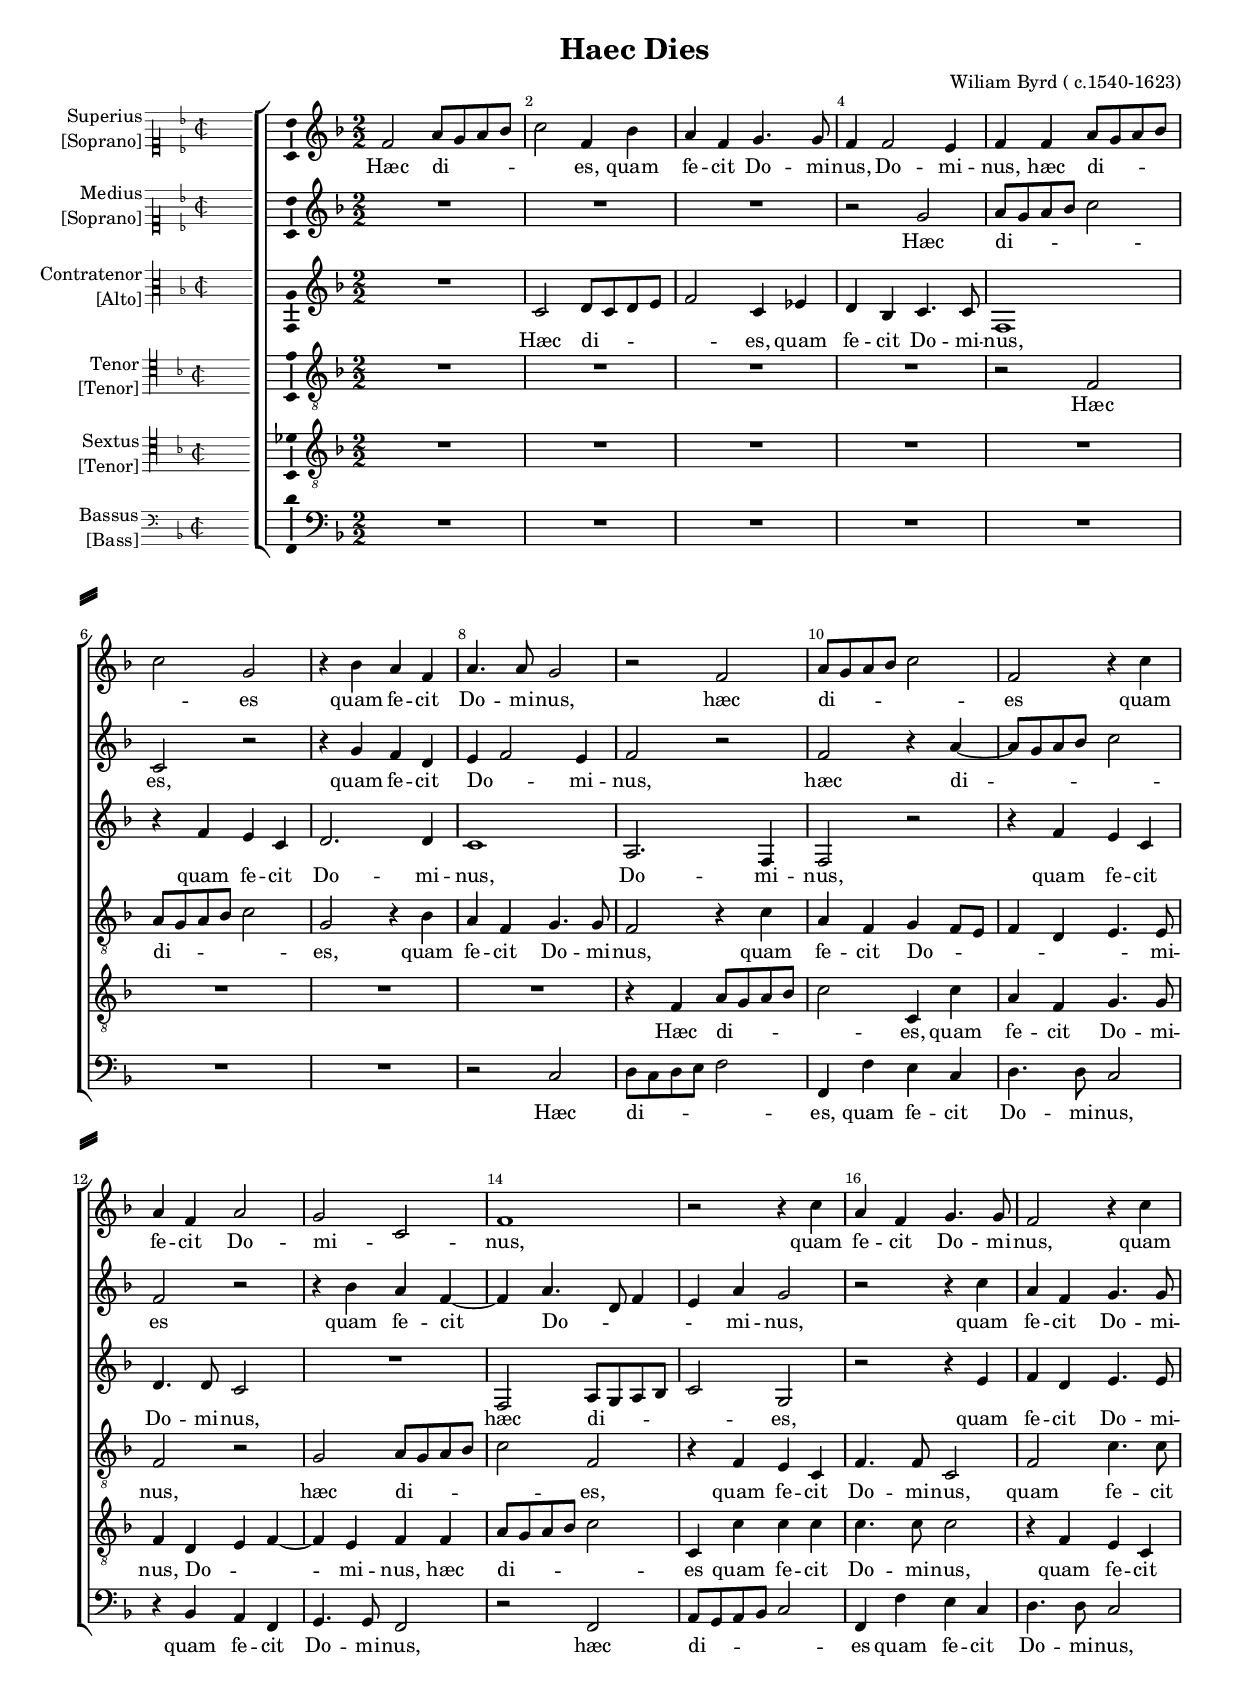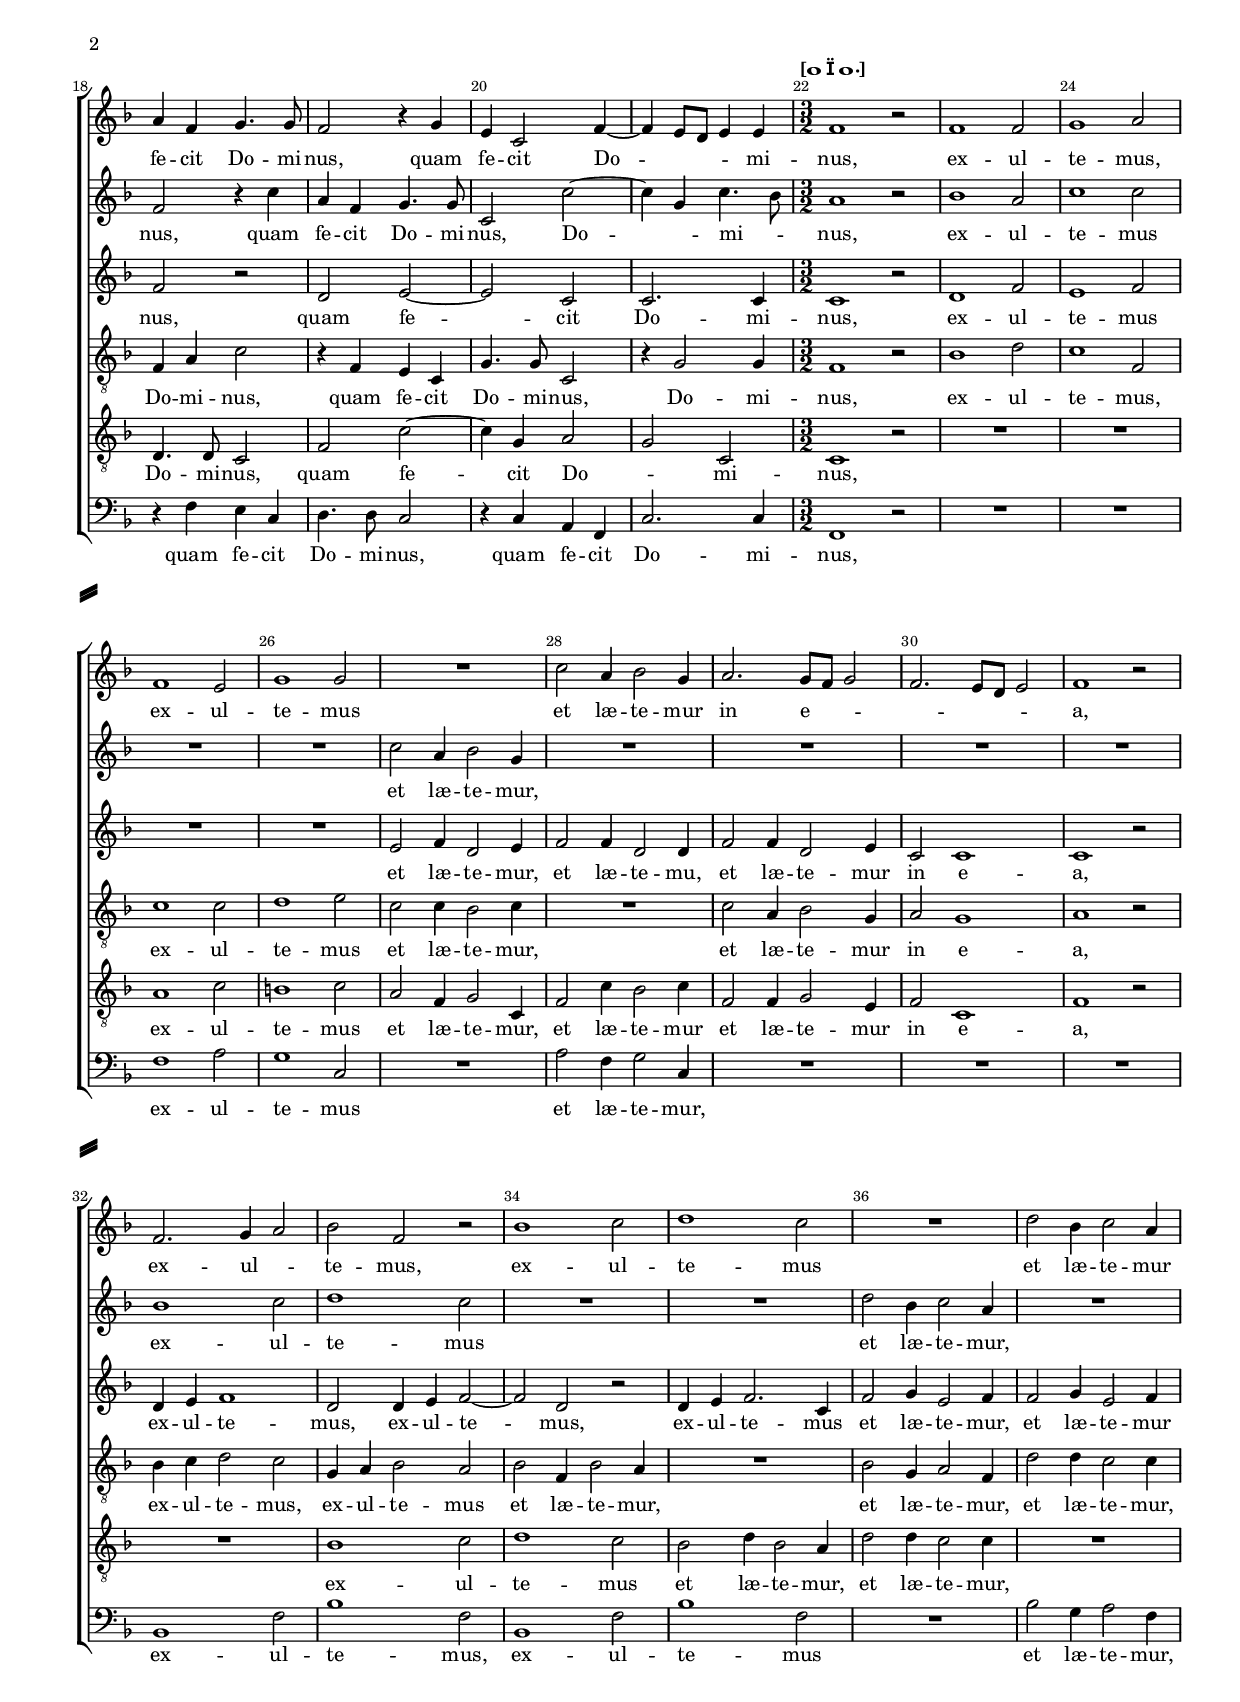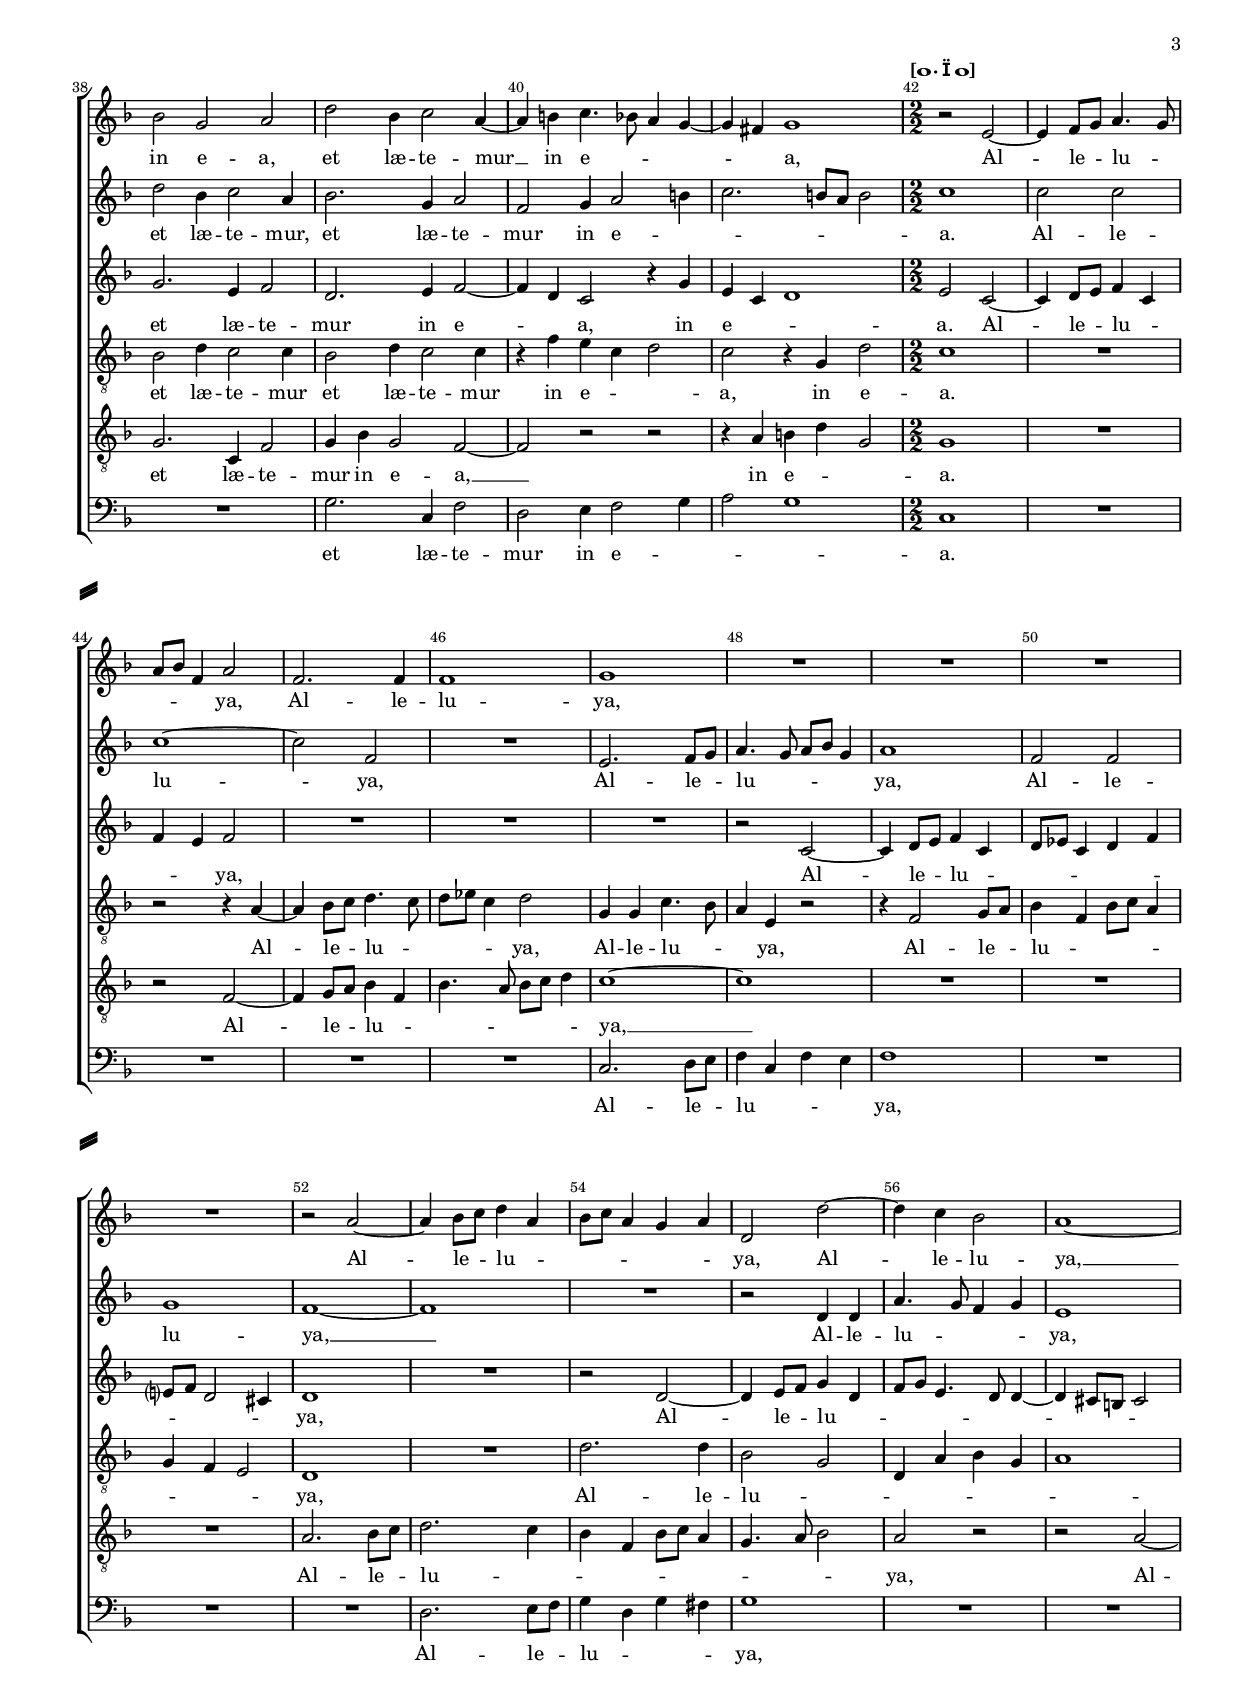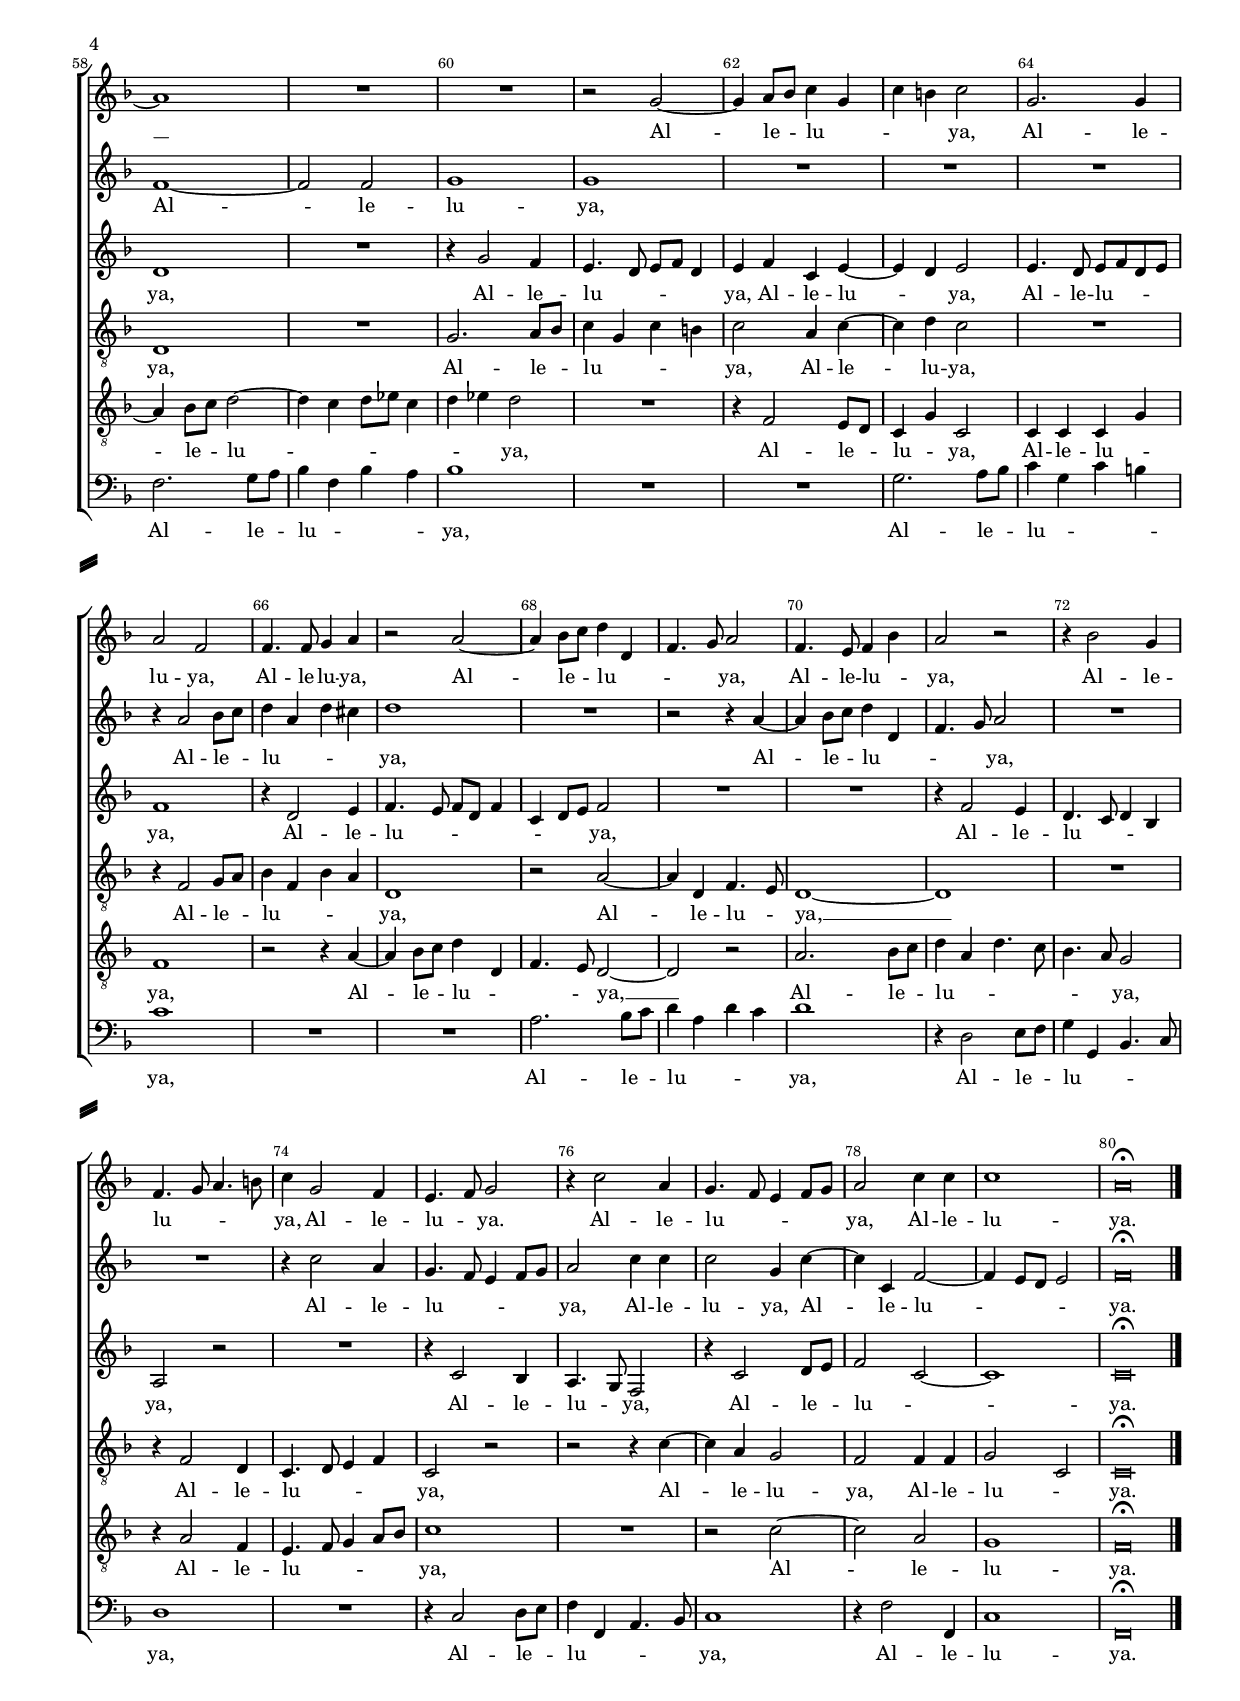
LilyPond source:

\version "2.18.2"

#(ly:set-option 'point-and-click #f)
#(ly:set-option 'midi-extension "mid")

#(set-default-paper-size "a4")
#(set-global-staff-size 16)

\paper {
%  #(set-paper-size "a4landscape" )
  system-separator-markup = \slashSeparator
  top-margin = 10
  left-margin = 15
  right-margin = 10
  bottom-margin = 10
  indent = 30
  ragged-bottom = ##f
  ragged-last-bottom = ##f
  %print-page-number = ##f
}
incipitwidth = 20

\header {
  title = "Haec Dies"
  subtitle = ""
  composer = "Wiliam Byrd ( c.1540-1623)"
  % Удалить строку версии LilyPond 
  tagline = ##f
}

barnumbers = {
  \override Score.BarNumber.break-visibility = #end-of-line-invisible
  \set Score.barNumberVisibility = #(every-nth-bar-number-visible 2)
}

global = {
  \key d \minor
  \time 2/2
  \autoBeamOff
  \numericTimeSignature
  \override NoteHead.style = #'baroque
}

mBreak = { \break }
mpageBreak = { \pageBreak }
mBreak = {  }
mpageBreak = {  }
ficta = { \once \set suggestAccidentals = ##t }
fictab = { \ficta \once \override AccidentalSuggestion.parenthesized = ##t }

tempone = {
  \tempo \markup {
      \concat {
        [
        \smaller \general-align #Y #DOWN \note #"1" #1
        "  "
        \smaller \general-align #Y #DOWN \note #"1." #1
        ]
      }
    } 4=140
}
    
temptwo = {
  \tempo \markup {
      \concat {
        [
        \smaller \general-align #Y #DOWN \note #"1." #1
        "  "
        \smaller \general-align #Y #DOWN \note #"1" #1
        ]
      }
    } 4=100
}

superius = \relative c' {  
  \global
  \set Score.tempoHideNote = ##t
  % Вписывайте музыку сюда
  f2 a8[ g a bes] |
  c2 f,4 bes |
  a f g4. g8 |
  f4 f2 e4 |
  f f a8[ g a bes] | \mBreak
  
  c2 g |
  r4 bes a f |
  a4. a8 g2 |
  r f |
  a8[ g a bes] c2 | \mBreak
  
  f, r4 c' |
  a f a2 |
  g c, |
  f1 |
  r2 r4 c' |
  a f g4. g8 | \mBreak
  
  f2 r4 c' |
  a f g4. g8 |
  f2 r4 g |
  e c2 f4 ~ |
  f e8[ d] e4 e \mBreak
  
  \time 3/2
  \tempone
  f1 r2 |
  f1 f2 |
  g1 a2 |
  f1 e2 |
  g1 g2 |
  R1. |
  c2 a4 bes2 g4 | \mBreak
  
  a2. g8[ f] g2 |
  f2. e8[ d] e2 |
  f1 r2 |
  f2. g4 a2 |
  bes f r |
  bes1 c2 |
  d1 c2 | \mBreak
  
  R1. |
  d2 bes4 c2 a4 |
  bes2 g a |
  d bes4 c2 a4 ~ |
  a b c4. bes8 a4 g~ |
  g fis g1 \mBreak
  
  \time 2/2
  \temptwo
  r2 e2 ~ |
  e4 f8[ g] a4. g8 |
  a[ bes] f4 a2 |
  f2. f4 |
  f1 |
  g |
  R | \mBreak
  
  R1*3 |
  r2 a~ |
  a4 bes8[ c] d4 a |
  bes8[ c] a4 g a |
  d,2  d'~ | \mBreak
  
  d4 c bes2 |
  a1~ |
  a |
  R1*2 |
  r2 g~ |
  g4 a8[ bes] c4 g | \mBreak
  
  c4 b c2 |
  g2. g4 |
  a2 f |
  f4. f8 g4 a |
  r2 a~ |
  a4 bes8[ c] d4 d, | \mBreak
  
  f4. g8 a2 |
  f4. e8 f4 bes |
  a2 r |
  r4 bes2 g4 |
  f4. g8 a4. b8 |
  c4 g2 f4 | \mBreak
  
  e4. f8 g2 |
  r4 c2 a4 |
  g4. f8 e4 f8[ g] |
  a2 c4 c |
  c1 |
  \cadenzaOn a\breve\fermata \bar "|."
} % superius

medius = \relative c'' {
  \global
  % Вписывайте музыку сюда
  R1*3
  r2 g |
  a8[ g a bes] c2 | \mBreak
  
  c,2 r |
  r4 g' f d |
  e f2 e4 |
  f2 r |
  f r4 a~ | \mBreak
  
  a8[ g a bes] c2 |
  f, r |
  r4 bes a f~ |
  f a4. d,8 f4 |
  e a g2 |
  r r4 c | \mBreak
  
  a f g4. g8 |
  f2 r4 c' |
  a f g4. g8 |
  c,2 c'~ |
  c4 g c4. bes8 | \mBreak
  
  \time 3/2
  a1 r2 |
  bes1 a2 |
  c1 c2 |
  R1.*2 |
  c2 a4 bes2 g4 |
  R1. | \mBreak
  
  R1.*3 |
  bes1 c2 |
  d1 c2 |
  R1.*2 | \mBreak
  
  d2 bes4 c2 a4 |
  R1. |
  d2 bes4 c2 a4 |
  bes2. g4 a2 |
  f g4 a2 b4 |
  c2. b8[ a] b2 | \mBreak
  
  \time 2/2
  c1 | 
  c2 c |
  c1~ |
  c2 f, |
  R1 |
  e2. f8[ g] |
  a4. g8 a[ bes] g4 | \mBreak
  
  a1 |
  f2 f |
  g1 |
  f~ |
  f |
  R1 |
  r2 d4 d | \mBreak
  
  a'4. g8 f4 g |
  e1 |
  f~ |
  f2 f |
  g1 |
  g |
  R1 | \mBreak
  
  R1*2 |
  r4 a2 bes8[ c] |
  d4 a d cis |
  d1 |
  R1 | \mBreak
  
  r2 r4 a~ |
  a bes8[ c] d4 d, |
  f4. g8 a2 |
  R1*2 |
  r4 c2 a4 | \mBreak
  
  g4. f8 e4 f8[ g] |
  a2 c4 c |
  c2 g4 c~ |
  c c, f2~ |
  f4 e8[ d] e2 |
  \cadenzaOn f\breve\fermata \bar "|."
} % medius

contratenor = \relative c' {
  \global
  % Вписывайте музыку сюда
  R1
  c2 d8[ c d e] |
  f2 c4 es |
  d bes c4. c8 |
  f,1 | \mBreak
  
  r4 f' e c |
  d2. d4 |
  c1 |
  a2. f4 |
  f2 r | \mBreak
  
  r4 f' e c |
  d4. d8 c2 |
  R1 |
  f,2 a8[ g a bes] |
  c2 g |
  r r4 e' | \mBreak
  
  f d e4. e8 |
  f2 r |
  d e~ |
  e c |
  c2. c4 | \mBreak
  
  \time 3/2
  c1 r2 |
  d1 f2 |
  e1 f2 |
  R1.*2 |
  e2 f4 d2 e4 |
  f2 f4 d2 d4 | \mBreak
  
  f2 f4 d2 e4 |
  c2 c1 |
  c r2 |
  d4 e f1 |
  d2 d4 e f2~ |
  f d r |
  d4 e f2. c4 | \mBreak
  
  f2 g4 e2 f4 |
  f2 g4 e2 f4 |
  g2. e4 f2 |
  d2. e4 f2~ |
  f4 d c2 r4 g' |
  e c d1 | \mBreak
  
  \time 2/2
  e2 c~ |
  c4 d8[ e] f4 c |
  f e f2 |
  R1*3 |
  r2 c2~ | \mBreak
  
  c4 d8[ e] f4 c |
  d8[ es] c4 d f |
  e?8[ f] d2 cis4 |
  d1 |
  R1 |
  r2 d ~ |
  d4 e8[ f] g4 d | \mBreak
  
  f8[ g] e4. d8 d4~ |
  d cis8[ b] cis2 |
  d1 |
  R1 |
  r4 g2 f4 |
  e4. d8 e[ f] d4 |
  e f c e~ | \mBreak
  
  e d e2 |
  e4. d8 e[ f d e] |
  f1 |
  r4 d2 e4 |
  f4. e8 f[ d] f4 |
  c d8[ e] f2 | \mBreak
  
  R1*2 |
  r4 f2 e4 |
  d4. c8 d4 bes |
  a2 r |
  R1 | \mBreak
  
  r4 c2 bes4 |
  a4. g8 f2 |
  r4 c'2 d8[ e] |
  f2 c~ |
  c1 |
  \cadenzaOn c\breve\fermata \bar "|."
} % contratenor

tenor = \relative c {
  \global
  % Вписывайте музыку сюда
  R1*4 |
  r2 f \mBreak
  
  a8[ g a bes] c2 |
  g r4 bes |
  a f g4. g8 |
  f2 r4 c' |
  a f g f8[ e] | \mBreak
  
  f4 d e4. e8 |
  f2 r |
  g a8[ g a bes] |
  c2 f, |
  r4 f e c |
  f4. f8 c2 | \mBreak
  
  f c'4. c8 |
  f,4 a c2 |
  r4 f, e c |
  g'4. g8 c,2 |
  r4 g'2 g4 | \mBreak
  
  \time 3/2
  f1 r2 |
  bes1 d2 |
  c1 f,2 |
  c'1 c2 |
  d1 e2 |
  c2 c4 bes2 c4 |
  R1. | \mBreak
  
  c2 a4 bes2 g4 |
  a2 g1 |
  a r2 |
  bes4 c d2 c |
  g4 a bes2 a |
  bes f4 bes2 a4 |
  R1. | \mBreak
  
  bes2 g4 a2 f4 |
  d'2 d4 c2 c4 |
  bes2 d4 c2 c4 |
  bes2 d4 c2 c4 |
  r f e c d2 |
  c r4 g d'2 | \mBreak
 
  \time 2/2
  c1 |
  R1 |
  r2 r4 a~ |
  a bes8[ c] d4. c8 |
  d[ es] c4 d2 |
  g,4 g c4. bes8 |
  a4 e r2 | \mBreak
  
  r4 f2 g8[ a] |
  bes4 f bes8[ c] a4 |
  g f e2 |
  d1 |
  R1 |
  d'2. d4 |
  bes2 g | \mBreak
  
  d4 a' bes g |
  a1 |
  d, |
  R1 |
  g2. a8[ bes] |
  c4 g c b |
  c2 a4 c~ |
  
  c d c2 |
  R1 |
  r4 f,2 g8[ a] |
  bes4 f bes a |
  d,1 |
  r2 a'~ | \mBreak
  
  a4 d, f4. e8 |
  d1~ |
  d |
  R1 |
  r4 f2 d4 |
  c4. d8 e4 f | \mBreak
  
  c2 r |
  r r4 c'4~ |
  c a g2 |
  f f4 f |
  g2 c, |
  \cadenzaOn c\breve\fermata \bar "|."
} % tenor

sextus = \relative c {
  \global
  % Вписывайте музыку сюда
  R1*5 \mBreak
  
  R1*3 |
  r4 f a8[ g a bes] |
  c2 c,4 c' | \mBreak
  
  a f g4. g8 |
  f4 d e f~ |
  f e f f |
  a8[ g a bes] c2 |
  c,4 c' c c |
  c4. c8 c2 | \mBreak
  
  r4 f, e c |
  d4. d8 c2 |
  f c'~ |
  c4 g a2 |
  g c, | \mBreak
  
  \time 3/2
  c1 r2 |
  R1.*2 |
  a'1 c2 |
  b1 c2 |
  a2 f4 g2 c,4 |
  f2 c'4 bes2 c4 | \mBreak
  
  f,2 f4 g2 e4 |
  f2 c1 |
  f r2 |
  R1. |
  bes1 c2 |
  d1 c2 |
  bes d4 bes2 a4 | \mBreak
  
  d2 d4 c2 c4 |
  R1. |
  g2. c,4 f2 |
  g4 bes g2 f~ |
  f r r |
  r4 a b d g,2 | \mBreak
  
  \time 2/2
  g1 |
  R1 |
  r2 f~ |
  f4 g8[ a] bes4 f |
  bes4. a8 bes[ c] d4 |
  c1 ~ |
  c | \mBreak
  
  R1*3 |
  a2. bes8[ c] |
  d2. c4 |
  bes f bes8[ c] a4 |
  g4. a8 bes2 | \mBreak
  
  a2 r |
  r a~ |
  a4 bes8[ c] d2~ |
  d4 c d8[ es] c4 |
  d es d2 |
  R1 |
  r4 f,2 e8[ d] | \mBreak
  
  c4 g' c,2 |
  c4 c c g' |
  f1 |
  r2 r4 a~ |
  a bes8[ c] d4 d, |
  f4. e8 d2~ | \mBreak
  
  d2 r |
  a'2. bes8[ c] |
  d4 a d4. c8 |
  bes4. a8 g2 |
  r4 a2 f4 |
  e4. f8 g4 a8[ bes] | \mBreak
  
  c1 |
  R1 |
  r2 c~ |
  c a |
  g1 |
  \cadenzaOn f\breve\fermata \bar "|."
} % sextus
 
bassus = \relative c {
  \global
  % Вписывайте музыку сюда
  R1*5 \mBreak
  
  R1*2 |
  r2 c |
  d8[ c d e ] f2 |
  f,4 f' e c | \mBreak
  
  d4. d8 c2 |
  r4 bes a f |
  g4. g8 f2 |
  r f |
  a8[ g a bes] c2 |
  f,4 f' e c | \mBreak
  
  d4. d8 c2 |
  r4 f e c |
  d4. d8 c2 |
  r4 c a f |
  c'2. c4 | \mBreak
  
  \time 3/2
  f,1 r2 |
  R1.*2 |
  f'1 a2 |
  g1 c,2 |
  R1. |
  a'2 f4 g2 c,4 | \mBreak
  
  R1.*3 |
  bes1 f'2 |
  bes1 f2 |
  bes,1 f'2 |
  bes1 f2 | \mBreak
  
  R1. |
  bes2 g4 a2 f4 |
  R1. |
  g2. c,4 f2 |
  d e4 f2 g4 |
  a2 g1 | \mBreak
  
  \time 2/2
  c,1 |
  R1*4 |
  c2. d8[ e] |
  f4 c f e | \mBreak
  
  f1 | 
  R1*3 |
  d2. e8[ f] |
  g4 d g fis |
  g1 | \mBreak
  
  R1*2 |
  f2. g8[ a] |
  bes4 f bes a |
  bes1 |
  R1*2 \mBreak
  
  g2. a8[ bes] |
  c4 g c b |
  c1 |
  R1*2 |
  a2. bes8[ c] | \mBreak
  
  d4 a d c |
  d1 |
  r4 d,2 e8[ f] |
  g4 g, bes4. c8 |
  d1 |
  R1 | \mBreak
  
  r4 c2 d8[ e] |
  f4 f, a4. bes8 |
  c1 |
  r4 f2 f,4 |
  c'1 |
  \cadenzaOn f,\breve\fermata \bar "|."
} % bassus

%showLastLength = R1*12

versesuperius = \lyricmode {
  Hæc di -- _ es, quam fe -- cit Do -- mi -- nus, Do -- mi -- nus, hæc di -- _
  es quam fe -- cit Do -- mi -- nus, hæc di -- _
  es quam fe -- cit Do -- mi -- _ nus, quam fe -- cit Do -- mi --
  nus, quam fe -- cit Do -- mi -- nus, quam fe -- cit Do -- _ _ mi --
  nus, ex -- ul -- te -- mus, ex -- ul -- te -- mus et  læ -- te -- mur
  in e -- _ _ _ _ a, ex -- ul -- _ te -- mus, ex -- ul -- te -- mus
  et læ -- te -- mur in e -- a, et læ -- te -- mur __ in e -- _ _ _ _ a,
  Al -- le -- lu -- _ _ _ ya, Al -- le -- lu -- ya,
  Al -- le -- lu -- _ _ _ _ _ ya, Al --
  le -- lu -- ya, __ Al -- le -- lu -- _
  _ _ ya, Al -- le -- lu -- ya, Al -- le -- lu -- ya, Al -- le -- lu -- _
  _ _ ya, Al -- le -- lu -- _ ya, Al -- le -- lu -- _ _ _ ya, Al -- le --
  lu -- _ ya. Al -- le -- lu -- _ _ _ ya, Al -- le -- lu -- ya.
}

versemedius = \lyricmode {
  Hæc di -- _
  es, quam fe -- cit Do -- _ mi -- nus, hæc di --
  _ es quam fe -- cit Do -- _ _ _ mi -- nus, quam
  fe -- cit Do -- mi -- nus, quam fe -- cit Do -- mi -- nus, Do -- _ mi -- _
  nus, ex -- ul -- te -- mus et læ -- te -- mur,
  ex -- ul -- te -- mus
  et læ -- te -- mur, et læ -- te -- mur, et læ -- te -- mur in e -- _ _ _ _ 
  a. Al -- le -- lu -- ya, Al -- le -- lu -- _ _ _
  ya, Al -- le -- lu -- ya, __ Al -- le --
  lu -- _ _ _ ya, Al -- le -- lu -- ya,
  Al -- le -- lu -- _ _ _ ya, 
  Al -- le -- lu -- _ _ _ ya, Al -- le --
  lu -- _ _ _ ya, Al -- le -- lu -- ya, Al -- le -- lu -- _ _ ya.
}

versecontratenor = \lyricmode {
  Hæc di -- _ es, quam fe -- cit Do -- mi -- nus, 
  quam fe -- cit Do -- mi -- nus, Do -- mi -- nus,
  quam fe -- cit Do -- mi -- nus, hæc di -- _ es, quam
  fe -- cit Do -- mi -- nus, quam fe -- cit Do -- mi --
  nus, ex -- ul -- te -- mus et læ -- te -- mur, et læ -- te -- mu,
  et læ -- te -- mur in e -- a, ex -- ul -- te -- mus, ex -- ul -- te -- mus, ex -- ul -- te -- mus
  et læ -- te -- mur, et læ -- te -- mur et læ -- te -- mur in e -- _ a, in e -- _ _
  a. Al -- le -- lu -- _ _ _ ya, Al --
  le -- lu -- _ _ _ _ _ _ _ _ ya, Al -- le -- lu -- _ 
  _ _ _ _ _ _ ya, Al -- le -- lu -- _ _ _ ya, Al -- le -- lu --
  _ ya, Al -- le -- lu -- ya, Al -- le -- lu -- _ _ _ _ _ ya, 
  Al -- le -- lu -- _ _ _ ya,
  Al -- le -- lu -- _ ya, Al -- le -- lu -- _ ya.
}

versetenor = \lyricmode {
   Hæc di -- _ es, quam fe -- cit Do -- mi -- nus, quam fe -- cit Do -- _
   _ _ _ mi -- nus, hæc di -- _ es, quam fe -- cit Do -- mi -- nus,
   quam fe -- cit Do -- mi -- nus, quam fe -- cit Do -- mi -- nus, Do -- mi --
   nus, ex -- ul -- te -- mus, ex -- ul -- te -- mus et læ -- te -- mur,
   et læ -- te -- mur in e -- a, ex -- ul -- te -- mus, ex -- ul -- te -- mus et læ -- te -- mur,
   et læ -- te -- mur, et læ -- te -- mur, et læ -- te -- mur et læ -- te -- mur in e -- _ _ a, in e --
   a. Al -- le -- lu -- _ _ _ ya, Al -- le -- lu -- _ _ ya,
   Al -- le -- lu -- _ _ _ _ _ _ ya, Al -- le -- lu -- _
   _ _ _ _ _ ya, Al -- le -- lu -- _ _ _ ya, Al -- le --
   lu -- ya, Al -- le -- lu -- _ _ _ ya, Al --
   le -- lu -- _ ya, __ Al -- le -- lu -- _ _ _
   ya, Al -- le -- lu -- ya, Al -- le -- lu -- _ ya.
}

versesextus = \lyricmode {
  Hæc di -- _ es, quam 
  fe -- cit Do -- mi -- nus, Do -- _ _ mi -- nus, hæc di -- _ es quam fe -- cit Do -- mi -- nus,
  quam fe -- cit Do -- mi -- nus, quam fe -- cit Do -- _ mi --
  nus, ex -- ul -- te -- mus et læ -- te -- mur, et læ -- te -- mur 
  et læ -- te -- mur in e -- a, ex -- ul -- te -- mus et læ -- te -- mur,
  et læ -- te -- mur, et læ -- te -- mur in e -- a, __ in e -- _ _
  a. Al -- le -- lu -- _ _ _ _ _ ya, __
  Al -- le -- lu -- _ _ _ _ _ _ _ _ 
  ya, Al -- le -- lu -- _ _ _ _ _ ya, Al -- le --
  lu -- _ ya, Al -- le -- lu -- _ ya, Al -- le -- lu -- _ _ _ ya, __
  Al -- le -- lu -- _ _ _ _ _ ya, Al -- le -- lu -- _ _ _
  ya, Al -- le -- lu -- ya.
}

versebassus = \lyricmode {
  Hæc di -- _ es, quam fe -- cit
  Do -- mi -- nus, quam fe -- cit Do -- mi -- nus, hæc di -- _ es quam fe -- cit
  Do -- mi -- nus, quam fe -- cit Do -- mi -- nus, quam fe -- cit Do -- mi --
  nus, ex -- ul -- te -- mus et læ -- te -- mur,
  ex -- ul -- te -- mus, ex -- ul -- te -- mus
  et læ -- te -- mur, et læ -- te -- mur in e -- _ _ _ 
  a. Al -- le -- lu -- _ _ _
  ya, Al -- le -- lu -- _ _ _ ya,
  Al -- le -- lu -- _ _ _ ya,
  Al -- le -- lu -- _ _ _ ya, Al -- le --
  lu -- _ _ _ ya, Al -- le -- lu -- _ _ _ ya,
  Al -- le -- lu -- _ _ _ ya, Al -- le -- lu -- ya.
}



incipitsuperius=\markup{
	\score{
		\new MensuralVoice {
		   {
		\set Staff.instrumentName=\markup \right-column { "Superius" "[Soprano]" }
		\override Staff.Accidental.glyph-name-alist = #alteration-mensural-glyph-name-alist
		\override Staff.KeySignature.flat-positions = #'((-5 . 5))
		  \cadenzaOn 
		  \clef "petrucci-c1"
		  \key f \major
		  \time 2/2
		  \hide r2
		}
		} 
	  \layout {
		  \context {\Voice
			  \remove Ligature_bracket_engraver
			  \consists Mensural_ligature_engraver
		  }
		  line-width=\incipitwidth
		  indent=0
	  }
	}
}

incipitmedius=\markup{
	\score{
		\new MensuralVoice {
		   {
		\set Staff.instrumentName=\markup \right-column { "Medius" "[Soprano]" }
		\override Staff.Accidental.glyph-name-alist = #alteration-mensural-glyph-name-alist
		\override Staff.KeySignature.flat-positions = #'((-5 . 5))
		  \cadenzaOn 
		  \clef "petrucci-c1"
		  \key f \major
		  \time 2/2
		  \hide r2
		}
		} 
	  \layout {
		  \context {\Voice
			  \remove Ligature_bracket_engraver
			  \consists Mensural_ligature_engraver
		  }
		  line-width=\incipitwidth
		  indent=0
	  }
	}
}

incipitcontratenor=\markup{
	\score{
		\new MensuralVoice {
		   {
		\set Staff.instrumentName=\markup \right-column { "Contratenor" "[Alto]" }
		\override Staff.Accidental.glyph-name-alist = #alteration-mensural-glyph-name-alist	
		  \cadenzaOn 
		  \clef "petrucci-c3"
		  \key f \major
		  \time 2/2
		  \hide r2
		}
		} 
	  \layout {
		  \context {\Voice
			  \remove Ligature_bracket_engraver
			  \consists Mensural_ligature_engraver
		  }
		  line-width=\incipitwidth
		  indent=0
	  }
	}
}

incipittenor=\markup{
	\score{
		\new MensuralVoice {
		   {
		\set Staff.instrumentName=\markup \right-column { "Tenor" "[Tenor]" }
		\override Staff.Accidental.glyph-name-alist = #alteration-mensural-glyph-name-alist	
		  \cadenzaOn 
		  \clef "petrucci-c4"
		  \key f \major
		  \time 2/2
		  \hide r2
		}
		} 
	  \layout {
		  \context {\Voice
			  \remove Ligature_bracket_engraver
			  \consists Mensural_ligature_engraver
		  }
		  line-width=\incipitwidth
		  indent=0
	  }
	}
}

incipitsextus=\markup{
	\score{
		\new MensuralVoice {
		   {
		\set Staff.instrumentName=\markup \right-column { "Sextus" "[Tenor]" }
		\override Staff.Accidental.glyph-name-alist = #alteration-mensural-glyph-name-alist	
		  \cadenzaOn 
		  \clef "petrucci-c4"
		  \key f \major
		  \time 2/2
		  \hide r2
		}
		} 
	  \layout {
		  \context {\Voice
			  \remove Ligature_bracket_engraver
			  \consists Mensural_ligature_engraver
		  }
		  line-width=\incipitwidth
		  indent=0
	  }
	}
}

incipitbassus=\markup{
	\score{
		\new MensuralVoice {
		   {
		\set Staff.instrumentName=\markup \right-column { "Bassus" "[Bass]" }
		\override Staff.Accidental.glyph-name-alist = #alteration-mensural-glyph-name-alist	
		  \cadenzaOn 
		  \clef "mensural-f"
		  \key f \major
		  \time 2/2
		  \hide r2
		}
		} 
	  \layout {
		  \context {\Voice
			  \remove Ligature_bracket_engraver
			  \consists Mensural_ligature_engraver
		  }
		  line-width=\incipitwidth
		  indent=0
	  }
	}
}


rehearsalMidi = #
(define-music-function
 (parser location name midiInstrument lyrics) (string? string? ly:music?)
 #{
   \unfoldRepeats <<
     \new Staff = "superius" \new Voice = "superius" { \superius }
     \new Staff = "medius" \new Voice = "medius" { \medius }
     \new Staff = "contratenor" \new Voice = "contratenor" { \contratenor }
     \new Staff = "tenor" \new Voice = "tenor" { \tenor }
     \new Staff = "sextus" \new Voice = "sextus" { \sextus }
     \new Staff = "bassus" \new Voice = "bassus" { \bassus }
     \context Staff = $name {
       \set Score.midiMinimumVolume = #0.5
       \set Score.midiMaximumVolume = #0.5
       \set Score.tempoWholesPerMinute = #(ly:make-moment 100 4)
       \set Staff.midiMinimumVolume = #0.8
       \set Staff.midiMaximumVolume = #1.0
       \set Staff.midiInstrument = $midiInstrument
     }
     \new Lyrics \with {
       alignBelowContext = $name
     } \lyricsto $name $lyrics
   >>
 #})

\score {
  \new ChoirStaff <<
    
    % Superius
    \new Staff \with {
      midiInstrument = "choir aahs"
      instrumentName = \incipitsuperius
    } 
    {
      \barnumbers
      
      \new Voice = "superius" \superius
    }
    \new Lyrics \with {
      \override VerticalAxisGroup #'staff-affinity = #CENTER
    } \lyricsto "superius" \versesuperius
    
    %Medius
    \new Staff \with {
      midiInstrument = "choir aahs"
      instrumentName = \incipitmedius
    } \new Voice = "medius" \medius
    \new Lyrics \with {
      \override VerticalAxisGroup #'staff-affinity = #CENTER
    } \lyricsto "medius" \versemedius
    
    %Contratenor
    \new Staff \with {
      midiInstrument = "choir aahs"
      instrumentName = \incipitcontratenor
    } \new Voice = "contratenor" \contratenor
    \new Lyrics \with {
      \override VerticalAxisGroup #'staff-affinity = #CENTER
    } \lyricsto "contratenor" \versecontratenor
    
    %Tenor
    \new Staff \with {
      midiInstrument = "choir aahs"
      instrumentName = \incipittenor
    } {
      \clef "treble_8"
      \new Voice = "tenor" \tenor
    }
    \new Lyrics \with {
      \override VerticalAxisGroup #'staff-affinity = #CENTER
    } \lyricsto "tenor" \versetenor

    % Sextus
    \new Staff \with {
      midiInstrument = "choir aahs"
      instrumentName = \incipitsextus
    } {
      \clef "treble_8"
      \new Voice = "sextus" \sextus
    }
    \new Lyrics \with {
      \override VerticalAxisGroup #'staff-affinity = #CENTER
    } \lyricsto "sextus" \versesextus
    
    %Bassus
    \new Staff \with {
      midiInstrument = "choir aahs"
      instrumentName = \incipitbassus
    } {
      \clef bass
      \new Voice = "bassus" \bassus
    }
    \new Lyrics \with {
        \override VerticalAxisGroup #'staff-affinity = #CENTER
      } \lyricsto "bassus" \versebassus
  >>
  \layout { 
    
 \context {\Staff 
                %\RemoveEmptyStaves
                %\override VerticalAxisGroup.remove-first = ##t
		\consists Ambitus_engraver 
  }
}
  \midi {
    \tempo 4=100
  }
}

% MIDI для репетиции:
\book {
  \bookOutputSuffix "superius"
  \score {
    \rehearsalMidi "superius" "soprano sax" \versesuperius
    \midi { }
  }
}

\book {
  \bookOutputSuffix "medius"
  \score {
    \rehearsalMidi "medius" "soprano sax" \versemedius
    \midi { }
  }
}

\book {
  \bookOutputSuffix "contratenor"
  \score {
    \rehearsalMidi "contratenor" "soprano sax" \versecontratenor
    \midi { }
  }
}

\book {
  \bookOutputSuffix "tenor"
  \score {
    \rehearsalMidi "tenor" "tenor sax" \versetenor
    \midi { }
  }
}

\book {
  \bookOutputSuffix "medius"
  \score {
    \rehearsalMidi "medius" "tenor sax" \versemedius
    \midi { }
  }
}

\book {
  \bookOutputSuffix "bassus"
  \score {
    \rehearsalMidi "bassus" "tenor sax" \versebassus
    \midi { }
  }
}


